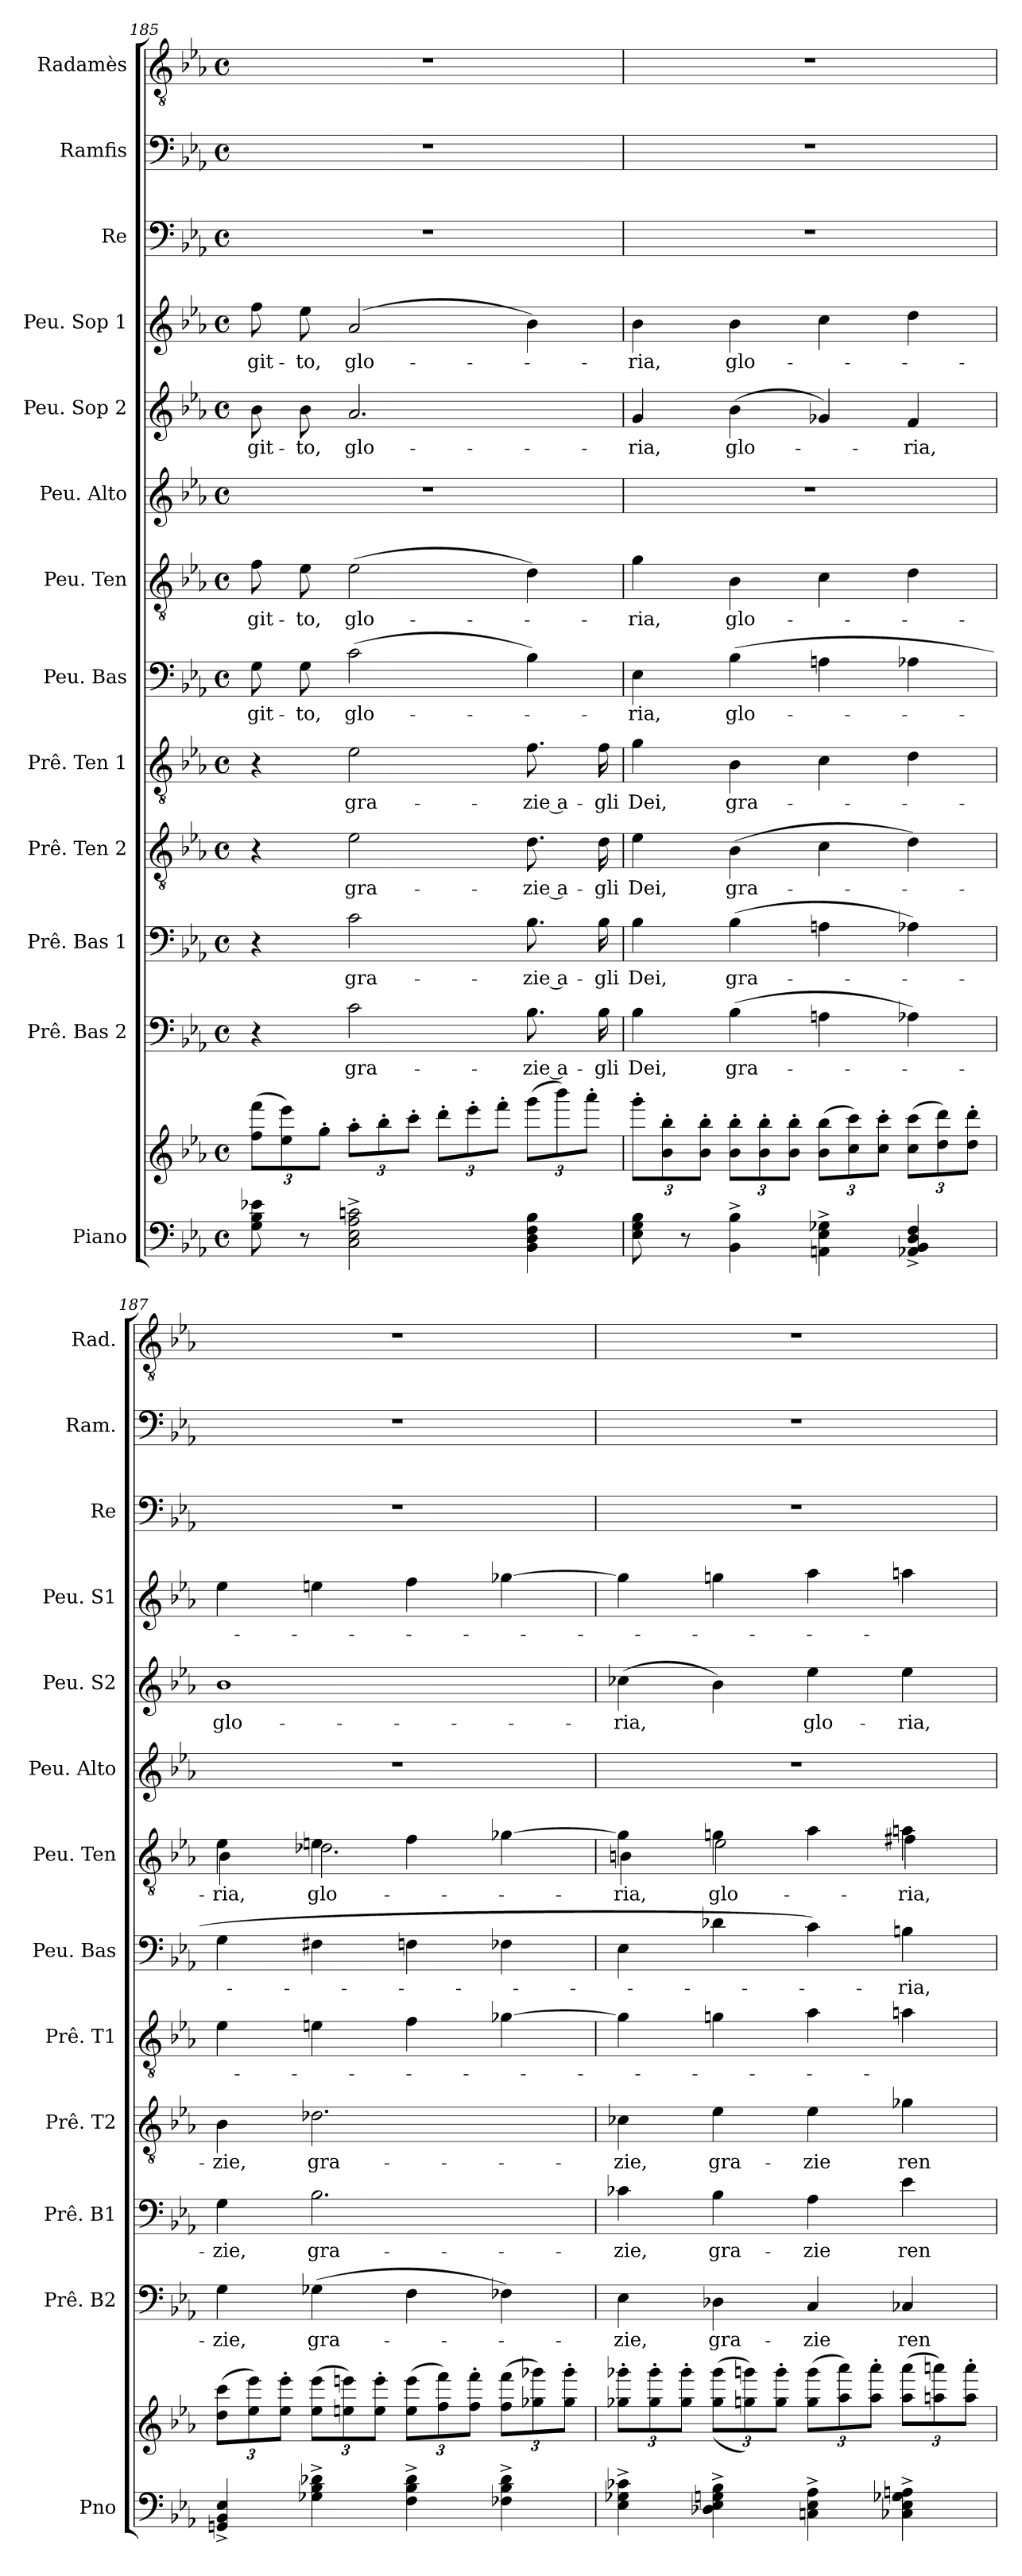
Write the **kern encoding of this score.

**kern	**kern	**kern	**text	**kern	**text	**kern	**text	**kern	**text	**kern	**text	**kern	**text	**kern	**kern	**text	**kern	**text	**kern	**kern	**kern
*part13	*part13	*part12	*part12	*part11	*part11	*part10	*part10	*part9	*part9	*part8	*part8	*part7	*part7	*part6	*part5	*part5	*part4	*part4	*part3	*part2	*part1
*staff14	*staff13	*staff12	*staff12	*staff11	*staff11	*staff10	*staff10	*staff9	*staff9	*staff8	*staff8	*staff7	*staff7	*staff6	*staff5	*staff5	*staff4	*staff4	*staff3	*staff2	*staff1
*I"Piano	*	*I"Prê. Bas 2	*	*I"Prê. Bas 1	*	*I"Prê. Ten 2	*	*I"Prê. Ten 1	*	*I"Peu. Bas	*	*I"Peu. Ten	*	*I"Peu. Alto	*I"Peu. Sop 2	*	*I"Peu. Sop 1	*	*I"Re	*I"Ramfis	*I"Radamès
*I'Pno	*	*I'Prê. B2	*	*I'Prê. B1	*	*I'Prê. T2	*	*I'Prê. T1	*	*I'Peu. Bas	*	*I'Peu. Ten	*	*I'Peu. Alto	*I'Peu. S2	*	*I'Peu. S1	*	*I'Re	*I'Ram.	*I'Rad.
*clefF4	*clefG2	*clefF4	*	*clefF4	*	*clefGv2	*	*clefGv2	*	*clefF4	*	*clefGv2	*	*clefG2	*clefG2	*	*clefG2	*	*clefF4	*clefF4	*clefGv2
*k[b-e-a-]	*k[b-e-a-]	*k[b-e-a-]	*	*k[b-e-a-]	*	*k[b-e-a-]	*	*k[b-e-a-]	*	*k[b-e-a-]	*	*k[b-e-a-]	*	*k[b-e-a-]	*k[b-e-a-]	*	*k[b-e-a-]	*	*k[b-e-a-]	*k[b-e-a-]	*k[b-e-a-]
*M4/4	*M4/4	*M4/4	*	*M4/4	*	*M4/4	*	*M4/4	*	*M4/4	*	*M4/4	*	*M4/4	*M4/4	*	*M4/4	*	*M4/4	*M4/4	*M4/4
*met(c)	*met(c)	*met(c)	*	*met(c)	*	*met(c)	*	*met(c)	*	*met(c)	*	*met(c)	*	*met(c)	*met(c)	*	*met(c)	*	*met(c)	*met(c)	*met(c)
*	*Xbrackettup	*	*	*	*	*	*	*	*	*	*	*	*	*	*	*	*	*	*	*	*
=185	=185	=185	=185	=185	=185	=185	=185	=185	=185	=185	=185	=185	=185	=185	=185	=185	=185	=185	=185	=185	=185
!	!	!	!	!	!	!	!	!	!	!	!LO:LY:b:color=#0055FF	!	!LO:LY:b:color=#0055FF	!	!	!LO:LY:b:color=#0055FF	!	!LO:LY:b:color=#0055FF	!	!	!
8G\ 8B-\ 8e-X\	(>12ff\ 12fff\L	4r	.	4r	.	4r	.	4r	.	8G\	-git-	8f\	-git-	1r	8b-\	-git-	8ff\	-git-	1r	1r	1r
.	12ee-\ 12eee-\)	.	.	.	.	.	.	.	.	.	.	.	.	.	.	.	.	.	.	.	.
!	!	!	!	!	!	!	!	!	!	!	!LO:LY:b:color=#0055FF	!	!LO:LY:b:color=#0055FF	!	!	!LO:LY:b:color=#0055FF	!	!LO:LY:b:color=#0055FF	!	!	!
8r	.	.	.	.	.	.	.	.	.	8G\	-to,	8e-\	-to,	.	8b-\	-to,	8ee-\	-to,	.	.	.
.	12gg'\J	.	.	.	.	.	.	.	.	.	.	.	.	.	.	.	.	.	.	.	.
!	!	!	!LO:LY:b:color=#0055FF	!	!LO:LY:b:color=#0055FF	!	!LO:LY:b:color=#AA0000	!	!LO:LY:b:color=#0055FF	!	!LO:LY:b:color=#0055FF	!	!LO:LY:b:color=#0055FF	!	!	!LO:LY:b:color=#0055FF	!	!LO:LY:b:color=#0055FF	!	!	!
2C\^ 2E-\^ 2A-\^ 2cn\^	12aa-'\L	2c\	gra-	2c\	gra-	2e-\	gra-	2e-\	gra-	(>2c\	glo-	(>2e-\	glo-	.	2.a-/	glo-	(>2a-/	glo-	.	.	.
.	12bb-'\	.	.	.	.	.	.	.	.	.	.	.	.	.	.	.	.	.	.	.	.
.	12ccc'\J	.	.	.	.	.	.	.	.	.	.	.	.	.	.	.	.	.	.	.	.
.	12ddd'\L	.	.	.	.	.	.	.	.	.	.	.	.	.	.	.	.	.	.	.	.
.	12eee-'\	.	.	.	.	.	.	.	.	.	.	.	.	.	.	.	.	.	.	.	.
.	12fff'\J	.	.	.	.	.	.	.	.	.	.	.	.	.	.	.	.	.	.	.	.
!	!	!	!LO:LY:b:color=#0055FF	!	!LO:LY:b:color=#0055FF	!	!LO:LY:b:color=#AA0000	!	!LO:LY:b:color=#0055FF	!	!	!	!	!	!	!	!	!	!	!	!
4BB-\ 4D\ 4F\ 4B-\	(>12ggg\L	8.B-\	zie a-	8.B-\	zie a-	8.d\	zie a-	8.f\	zie a-	4B-\)	.	4d\)	.	.	.	.	4b-\)	.	.	.	.
.	12bbb-\)	.	.	.	.	.	.	.	.	.	.	.	.	.	.	.	.	.	.	.	.
.	12aaa-'\J	.	.	.	.	.	.	.	.	.	.	.	.	.	.	.	.	.	.	.	.
!	!	!	!LO:LY:b:color=#0055FF	!	!LO:LY:b:color=#0055FF	!	!LO:LY:b:color=#AA0000	!	!LO:LY:b:color=#0055FF	!	!	!	!	!	!	!	!	!	!	!	!
.	.	16B-\	-gli	16B-\	-gli	16d\	-gli	16f\	-gli	.	.	.	.	.	.	.	.	.	.	.	.
=186	=186	=186	=186	=186	=186	=186	=186	=186	=186	=186	=186	=186	=186	=186	=186	=186	=186	=186	=186	=186	=186
!	!	!	!LO:LY:b:color=#0055FF	!	!LO:LY:b:color=#0055FF	!	!LO:LY:b:color=#AA0000	!	!LO:LY:b:color=#0055FF	!	!LO:LY:b:color=#0055FF	!	!LO:LY:b:color=#0055FF	!	!	!LO:LY:b:color=#0055FF	!	!LO:LY:b:color=#0055FF	!	!	!
8E-\ 8G\ 8B-\	12ggg'\L	4B-\	Dei,	4B-\	Dei,	4e-\	Dei,	4g\	Dei,	4E-\	-ria,	4g\	-ria,	1r	4g/	-ria,	4b-\	-ria,	1r	1r	1r
.	12b-\' 12bb-\'	.	.	.	.	.	.	.	.	.	.	.	.	.	.	.	.	.	.	.	.
8r	.	.	.	.	.	.	.	.	.	.	.	.	.	.	.	.	.	.	.	.	.
.	12b-\' 12bb-\'J	.	.	.	.	.	.	.	.	.	.	.	.	.	.	.	.	.	.	.	.
!	!	!	!LO:LY:b:color=#0055FF	!	!LO:LY:b:color=#0055FF	!	!LO:LY:b:color=#AA0000	!	!LO:LY:b:color=#0055FF	!	!LO:LY:b:color=#0055FF	!	!LO:LY:b:color=#0055FF	!	!	!LO:LY:b:color=#0055FF	!	!LO:LY:b:color=#0055FF	!	!	!
4BB-\^ 4B-\^	12b-\' 12bb-\'L	(>4B-\	gra-	(>4B-\	gra-	(>4B-\	gra-	4B-\	gra-	(>4B-\	glo-	4B-\	glo-	.	(>4b-\	glo-	4b-\	glo-	.	.	.
.	12b-\' 12bb-\'	.	.	.	.	.	.	.	.	.	.	.	.	.	.	.	.	.	.	.	.
.	12b-\' 12bb-\'J	.	.	.	.	.	.	.	.	.	.	.	.	.	.	.	.	.	.	.	.
4AAn\^ 4E-\^ 4G-X\^	(>12b-\ 12bb-\L	4An\	.	4An\	.	4c\	.	4c\	.	4An\	.	4c\	.	.	4g-X/)	.	4cc\	.	.	.	.
.	12cc\ 12ccc\)	.	.	.	.	.	.	.	.	.	.	.	.	.	.	.	.	.	.	.	.
.	12cc\' 12ccc\'J	.	.	.	.	.	.	.	.	.	.	.	.	.	.	.	.	.	.	.	.
!	!	!	!	!	!	!	!	!	!	!	!	!	!	!	!	!LO:LY:b:color=#0055FF	!	!	!	!	!
4AA-X/^ 4BB-/^ 4D/^ 4F/^	(>12cc\ 12ccc\L	4A-X\)	.	4A-X\)	.	4d\)	.	4d\	.	4A-X\	.	4d\	.	.	4f/	-ria,	4dd\	.	.	.	.
.	12dd\ 12ddd\)	.	.	.	.	.	.	.	.	.	.	.	.	.	.	.	.	.	.	.	.
.	12dd\' 12ddd\'J	.	.	.	.	.	.	.	.	.	.	.	.	.	.	.	.	.	.	.	.
!!LO:PB:g=z
=187	=187	=187	=187	=187	=187	=187	=187	=187	=187	=187	=187	=187	=187	=187	=187	=187	=187	=187	=187	=187	=187
!	!	!	!LO:LY:b:color=#0055FF	!	!LO:LY:b:color=#0055FF	!	!LO:LY:b:color=#AA0000	!	!	!	!	!	!LO:LY:b:color=#0055FF	!	!	!LO:LY:b:color=#0055FF	!	!	!	!	!
*	*	*	*	*	*	*	*	*	*	*	*	*^	*	*	*	*	*	*	*	*	*
4GGn/^ 4BB-/^ 4E-/^	(>12dd\ 12ccc\L	4G\	-zie,	4G\	-zie,	4B-\	-zie,	4e-\	.	4G\	.	4e-\	4B-\	-ria,	1r	1b-	glo-	4ee-\	.	1r	1r	1r
.	12ee-\ 12eee-\)	.	.	.	.	.	.	.	.	.	.	.	.	.	.	.	.	.	.	.	.	.
.	12ee-\' 12eee-\'J	.	.	.	.	.	.	.	.	.	.	.	.	.	.	.	.	.	.	.	.	.
!	!	!	!LO:LY:b:color=#0055FF	!	!LO:LY:b:color=#0055FF	!	!LO:LY:b:color=#AA0000	!	!	!	!	!	!	!LO:LY:b:color=#0055FF	!	!	!	!	!	!	!	!
4G-X\^ 4B-\^ 4d-X\^	(>12ee-\ 12eee-\L	(>4G-X\	gra-	2.B-\	gra-	2.d-X\	gra-	4en\	.	4F#X\	.	4en\	2.d-X\	glo-	.	.	.	4een\	.	.	.	.
.	12een\ 12eeen\)	.	.	.	.	.	.	.	.	.	.	.	.	.	.	.	.	.	.	.	.	.
.	12ee\' 12eee\'J	.	.	.	.	.	.	.	.	.	.	.	.	.	.	.	.	.	.	.	.	.
4F\^ 4B-\^ 4d-\^	(>12ee\ 12eee\L	4F\	.	.	.	.	.	4f\	.	4Fn\	.	4f\	.	.	.	.	.	4ff\	.	.	.	.
.	12ff\ 12fff\)	.	.	.	.	.	.	.	.	.	.	.	.	.	.	.	.	.	.	.	.	.
.	12ff\' 12fff\'J	.	.	.	.	.	.	.	.	.	.	.	.	.	.	.	.	.	.	.	.	.
4F-X\^ 4B-\^ 4d-\^	(>12ff\ 12fff\L	4F-X\)	.	.	.	.	.	[4g-X\	.	4F-X\	.	[4g-X\	.	.	.	.	.	[4gg-X\	.	.	.	.
.	12gg-X\ 12ggg-X\)	.	.	.	.	.	.	.	.	.	.	.	.	.	.	.	.	.	.	.	.	.
.	12gg-\' 12ggg-\'J	.	.	.	.	.	.	.	.	.	.	.	.	.	.	.	.	.	.	.	.	.
=188	=188	=188	=188	=188	=188	=188	=188	=188	=188	=188	=188	=188	=188	=188	=188	=188	=188	=188	=188	=188	=188	=188
!	!	!	!LO:LY:b:color=#0055FF	!	!LO:LY:b:color=#0055FF	!	!LO:LY:b:color=#AA0000	!	!	!	!	!	!	!LO:LY:b:color=#0055FF	!	!	!LO:LY:b:color=#0055FF	!	!	!	!	!
4E-\^ 4G-X\^ 4c-X\^	12gg-X\' 12ggg-X\'L	4E-\	-zie,	4c-X\	-zie,	4c-X\	-zie,	4g-\]	.	4E-\	.	4g-\]	4Bn\	-ria,	1r	(>4cc-X\	-ria,	4gg-\]	.	1r	1r	1r
.	12gg-\' 12ggg-\'	.	.	.	.	.	.	.	.	.	.	.	.	.	.	.	.	.	.	.	.	.
.	12gg-\' 12ggg-\'J	.	.	.	.	.	.	.	.	.	.	.	.	.	.	.	.	.	.	.	.	.
!	!	!	!LO:LY:b:color=#0055FF	!	!LO:LY:b:color=#0055FF	!	!LO:LY:b:color=#AA0000	!	!	!	!	!	!	!LO:LY:b:color=#0055FF	!	!	!	!	!	!	!	!
4D-X\^ 4E-\^ 4Gn\^ 4B-\^	(>(>12gg-\ 12ggg-\L	4D-X\	gra-	4B-\	gra-	4e-\	gra-	4gn\	.	4d-X\	.	4gn\	2e-\	glo-	.	4b-\)	.	4ggn\	.	.	.	.
.	12ggn\ 12gggn\))	.	.	.	.	.	.	.	.	.	.	.	.	.	.	.	.	.	.	.	.	.
.	12gg\' 12ggg\'J	.	.	.	.	.	.	.	.	.	.	.	.	.	.	.	.	.	.	.	.	.
!	!	!	!LO:LY:b:color=#0055FF	!	!LO:LY:b:color=#0055FF	!	!LO:LY:b:color=#AA0000	!	!	!	!	!	!	!	!	!	!LO:LY:b:color=#0055FF	!	!	!	!	!
4Cn\^ 4E-\^ 4A-\^	(>12gg\ 12ggg\L	4C/	-zie	4A-\	-zie	4e-\	-zie	4a-\	.	4c\)	.	4a-\	.	.	.	4ee-\	glo-	4aa-\	.	.	.	.
.	12aa-\ 12aaa-\)	.	.	.	.	.	.	.	.	.	.	.	.	.	.	.	.	.	.	.	.	.
.	12aa-\' 12aaa-\'J	.	.	.	.	.	.	.	.	.	.	.	.	.	.	.	.	.	.	.	.	.
!	!	!	!LO:LY:b:color=#0055FF	!	!LO:LY:b:color=#0055FF	!	!LO:LY:b:color=#AA0000	!	!	!	!LO:LY:b:color=#0055FF	!	!	!LO:LY:b:color=#0055FF	!	!	!LO:LY:b:color=#0055FF	!	!	!	!	!
4C-X\^ 4E-\^ 4G-X\^ 4An\^	(>12aa-\ 12aaa-\L	4C-X/	ren-	4e-\	ren-	4g-X\	ren-	4an\	.	4Bn\	-ria,	4an\	4f#X\	-ria,	.	4ee-\	-ria,	4aan\	.	.	.	.
.	12aan\ 12aaan\)	.	.	.	.	.	.	.	.	.	.	.	.	.	.	.	.	.	.	.	.	.
.	12aa\' 12aaa\'J	.	.	.	.	.	.	.	.	.	.	.	.	.	.	.	.	.	.	.	.	.
*	*	*	*	*	*	*	*	*	*	*	*	*v	*v	*	*	*	*	*	*	*	*	*
=	=	=	=	=	=	=	=	=	=	=	=	=	=	=	=	=	=	=	=	=	=
*-	*-	*-	*-	*-	*-	*-	*-	*-	*-	*-	*-	*-	*-	*-	*-	*-	*-	*-	*-	*-	*-
